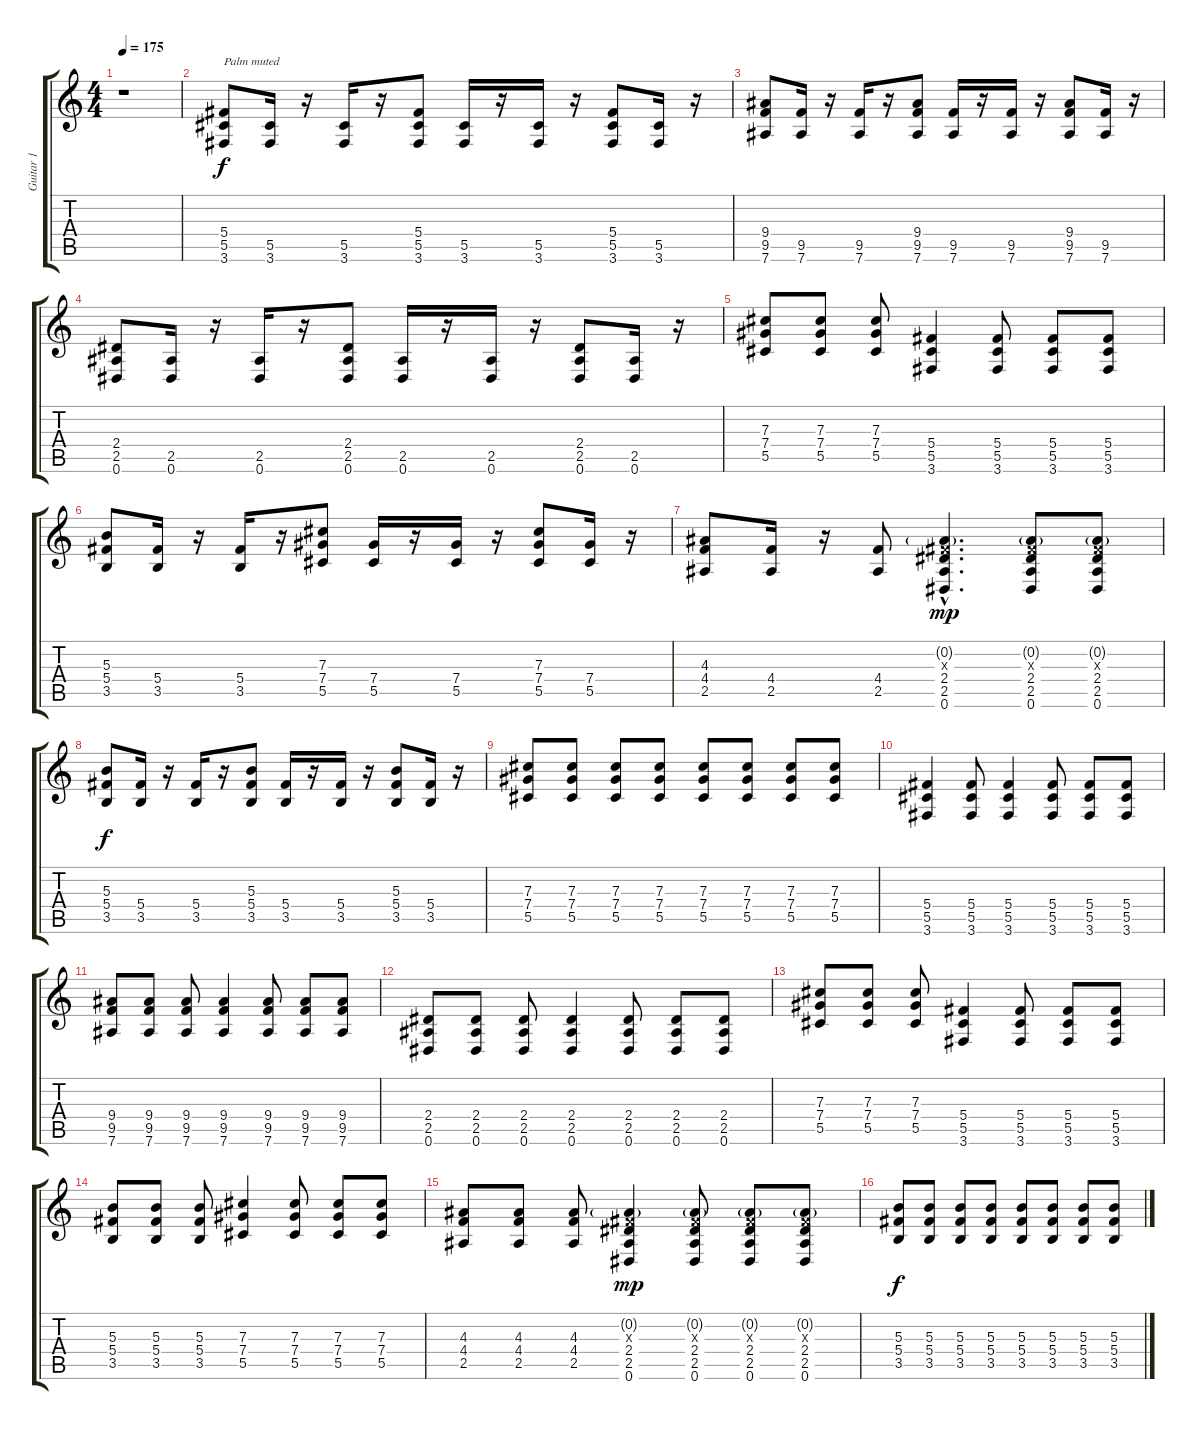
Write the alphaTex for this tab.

\track ("Guitar 1" "Guitar 1") {instrument distortionguitar}
\staff {score tabs}
\tuning (Eb4 Bb3 Gb3 Db3 Ab2 Eb2) {hide}
\ts (4 4)
\tempo 175
\clef g2
\ks c
r.1{dy f instrument distortionguitar} |
(5.4 5.5 3.6).8{txt "Palm muted"} (5.5 3.6).16 r.16 (5.5 3.6).16 r.16 (5.4 5.5 3.6).8 (5.5 3.6).16 r.16 (5.5 3.6).16 r.16 (5.4 5.5 3.6).8 (5.5 3.6).16 r.16 |
(9.4 9.5 7.6).8 (9.5 7.6).16 r.16 (9.5 7.6).16 r.16 (9.4 9.5 7.6).8 (9.5 7.6).16 r.16 (9.5 7.6).16 r.16 (9.4 9.5 7.6).8 (9.5 7.6).16 r.16 |
(2.4 2.5 0.6).8 (2.5 0.6).16 r.16 (2.5 0.6).16 r.16 (2.4 2.5 0.6).8 (2.5 0.6).16 r.16 (2.5 0.6).16 r.16 (2.4 2.5 0.6).8 (2.5 0.6).16 r.16 |
(7.3 7.4 5.5).8 (7.3 7.4 5.5).8 (7.3 7.4 5.5).8 (5.4 5.5 3.6).4 (5.4 5.5 3.6).8 (5.4 5.5 3.6).8 (5.4 5.5 3.6).8 |
(5.3 5.4 3.5).8 (5.4 3.5).16 r.16 (5.4 3.5).16 r.16 (7.3 7.4 5.5).8 (7.4 5.5).16 r.16 (7.4 5.5).16 r.16 (7.3 7.4 5.5).8 (7.4 5.5).16 r.16 |
(4.3 4.4 2.5).8 (4.4 2.5).16 r.16 (4.4 2.5).8 (0.2{g hac} 0.3{hac x} 2.4{hac} 2.5{hac} 0.6{hac}).4{d dy mp} (0.2{g} 0.3{x} 2.4 2.5 0.6).8 (0.2{g} 0.3{x} 2.4 2.5 0.6).8 |
(5.3 5.4 3.5).8{dy f} (5.4 3.5).16 r.16 (5.4 3.5).16 r.16 (5.3 5.4 3.5).8 (5.4 3.5).16 r.16 (5.4 3.5).16 r.16 (5.3 5.4 3.5).8 (5.4 3.5).16 r.16 |
(7.3 7.4 5.5).8 (7.3 7.4 5.5).8 (7.3 7.4 5.5).8 (7.3 7.4 5.5).8 (7.3 7.4 5.5).8 (7.3 7.4 5.5).8 (7.3 7.4 5.5).8 (7.3 7.4 5.5).8 |
(5.4 5.5 3.6).4 (5.4 5.5 3.6).8 (5.4 5.5 3.6).4 (5.4 5.5 3.6).8 (5.4 5.5 3.6).8 (5.4 5.5 3.6).8 |
(9.4 9.5 7.6).8 (9.4 9.5 7.6).8 (9.4 9.5 7.6).8 (9.4 9.5 7.6).4 (9.4 9.5 7.6).8 (9.4 9.5 7.6).8 (9.4 9.5 7.6).8 |
(2.4 2.5 0.6).8 (2.4 2.5 0.6).8 (2.4 2.5 0.6).8 (2.4 2.5 0.6).4 (2.4 2.5 0.6).8 (2.4 2.5 0.6).8 (2.4 2.5 0.6).8 |
(7.3 7.4 5.5).8 (7.3 7.4 5.5).8 (7.3 7.4 5.5).8 (5.4 5.5 3.6).4 (5.4 5.5 3.6).8 (5.4 5.5 3.6).8 (5.4 5.5 3.6).8 |
(5.3 5.4 3.5).8 (5.3 5.4 3.5).8 (5.3 5.4 3.5).8 (7.3 7.4 5.5).4 (7.3 7.4 5.5).8 (7.3 7.4 5.5).8 (7.3 7.4 5.5).8 |
(4.3 4.4 2.5).8 (4.3 4.4 2.5).8 (4.3 4.4 2.5).8 (0.2{g} 0.3{x} 2.4 2.5 0.6).4{dy mp} (0.2{g} 0.3{x} 2.4 2.5 0.6).8 (0.2{g} 0.3{x} 2.4 2.5 0.6).8 (0.2{g} 0.3{x} 2.4 2.5 0.6).8 |
(5.3 5.4 3.5).8{dy f} (5.3 5.4 3.5).8 (5.3 5.4 3.5).8 (5.3 5.4 3.5).8 (5.3 5.4 3.5).8 (5.3 5.4 3.5).8 (5.3 5.4 3.5).8 (5.3 5.4 3.5).8
